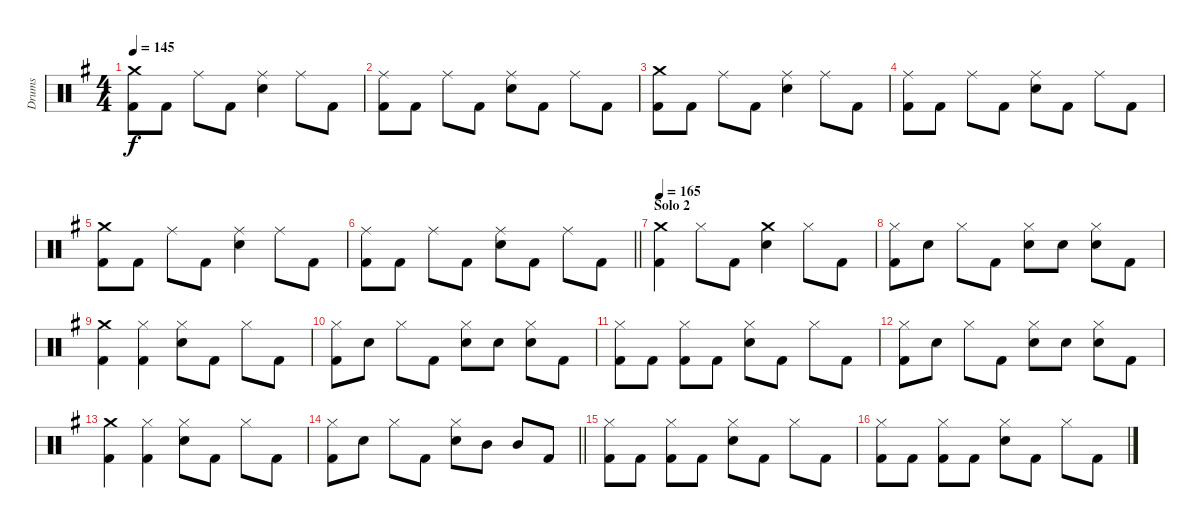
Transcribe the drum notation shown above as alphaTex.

\track ("Drums" "Drums") {instrument percussion}
\staff {score}
\articulation defaults
\ts (4 4)
\tempo 145
\clef neutral
\ks g
("Crash medium (hit)" "Kick (hit) 2").8{dy f} "Kick (hit) 2".8 "Ride (middle)".8 "Kick (hit) 2".8 ("Ride (middle)" "Snare (hit) 2").4 "Ride (middle)".8 "Kick (hit) 2".8 |
("Ride (middle)" "Kick (hit) 2").8 "Kick (hit) 2".8 "Ride (middle)".8 "Kick (hit) 2".8 ("Ride (middle)" "Snare (hit) 2").8 "Kick (hit) 2".8 "Ride (middle)".8 "Kick (hit) 2".8 |
("Crash medium (hit)" "Kick (hit) 2").8 "Kick (hit) 2".8 "Ride (middle)".8 "Kick (hit) 2".8 ("Ride (middle)" "Snare (hit) 2").4 "Ride (middle)".8 "Kick (hit) 2".8 |
("Ride (middle)" "Kick (hit) 2").8 "Kick (hit) 2".8 "Ride (middle)".8 "Kick (hit) 2".8 ("Ride (middle)" "Snare (hit) 2").8 "Kick (hit) 2".8 "Ride (middle)".8 "Kick (hit) 2".8 |
("Crash medium (hit)" "Kick (hit) 2").8 "Kick (hit) 2".8 "Ride (middle)".8 "Kick (hit) 2".8 ("Ride (middle)" "Snare (hit) 2").4 "Ride (middle)".8 "Kick (hit) 2".8 |
\barLineRight lightlight
("Ride (middle)" "Kick (hit) 2").8 "Kick (hit) 2".8 "Ride (middle)".8 "Kick (hit) 2".8 ("Ride (middle)" "Snare (hit) 2").8 "Kick (hit) 2".8 "Ride (middle)".8 "Kick (hit) 2".8 |
\section ("" "Solo 2")
\tempo 165
("Crash medium (hit)" "Kick (hit) 2").4 "Hi-Hat (closed)".8 "Kick (hit) 2".8 ("Crash medium (hit)" "Snare (hit) 2").4 "Hi-Hat (closed)".8 "Kick (hit) 2".8 |
("Hi-Hat (closed)" "Kick (hit) 2").8 "Snare (hit) 2".8 "Hi-Hat (closed)".8 "Kick (hit) 2".8 ("Hi-Hat (closed)" "Snare (hit) 2").8 "Snare (hit) 2".8 ("Hi-Hat (closed)" "Snare (hit) 2").8 "Kick (hit) 2".8 |
("Crash medium (hit)" "Kick (hit) 2").4 ("Hi-Hat (closed)" "Kick (hit) 2").4 ("Hi-Hat (closed)" "Snare (hit) 2").8 "Kick (hit) 2".8 "Hi-Hat (closed)".8 "Kick (hit) 2".8 |
("Hi-Hat (closed)" "Kick (hit) 2").8 "Snare (hit) 2".8 "Hi-Hat (closed)".8 "Kick (hit) 2".8 ("Hi-Hat (closed)" "Snare (hit) 2").8 "Snare (hit) 2".8 ("Hi-Hat (closed)" "Snare (hit) 2").8 "Kick (hit) 2".8 |
("Hi-Hat (closed)" "Kick (hit) 2").8 "Kick (hit) 2".8 ("Hi-Hat (closed)" "Kick (hit) 2").8 "Kick (hit) 2".8 ("Hi-Hat (closed)" "Snare (hit) 2").8 "Kick (hit) 2".8 "Hi-Hat (closed)".8 "Kick (hit) 2".8 |
("Hi-Hat (closed)" "Kick (hit) 2").8 "Snare (hit) 2".8 "Hi-Hat (closed)".8 "Kick (hit) 2".8 ("Hi-Hat (closed)" "Snare (hit) 2").8 "Snare (hit) 2".8 ("Hi-Hat (closed)" "Snare (hit) 2").8 "Kick (hit) 2".8 |
("Crash medium (hit)" "Kick (hit) 2").4 ("Hi-Hat (closed)" "Kick (hit) 2").4 ("Hi-Hat (closed)" "Snare (hit) 2").8 "Kick (hit) 2".8 "Hi-Hat (closed)".8 "Kick (hit) 2".8 |
\barLineRight lightlight
("Hi-Hat (closed)" "Kick (hit) 2").8 "Snare (hit) 2".8 "Hi-Hat (closed)".8 "Kick (hit) 2".8 ("Hi-Hat (closed)" "Snare (hit) 2").8 "Mid Tom (hit)".8 "Mid Tom (hit)".8 "Kick (hit) 2".8 |
("Hi-Hat (closed)" "Kick (hit) 2").8 "Kick (hit) 2".8 ("Hi-Hat (closed)" "Kick (hit) 2").8 "Kick (hit) 2".8 ("Hi-Hat (closed)" "Snare (hit) 2").8 "Kick (hit) 2".8 "Hi-Hat (closed)".8 "Kick (hit) 2".8 |
("Hi-Hat (closed)" "Kick (hit) 2").8 "Kick (hit) 2".8 ("Hi-Hat (closed)" "Kick (hit) 2").8 "Kick (hit) 2".8 ("Hi-Hat (closed)" "Snare (hit) 2").8 "Kick (hit) 2".8 "Hi-Hat (closed)".8 "Kick (hit) 2".8
